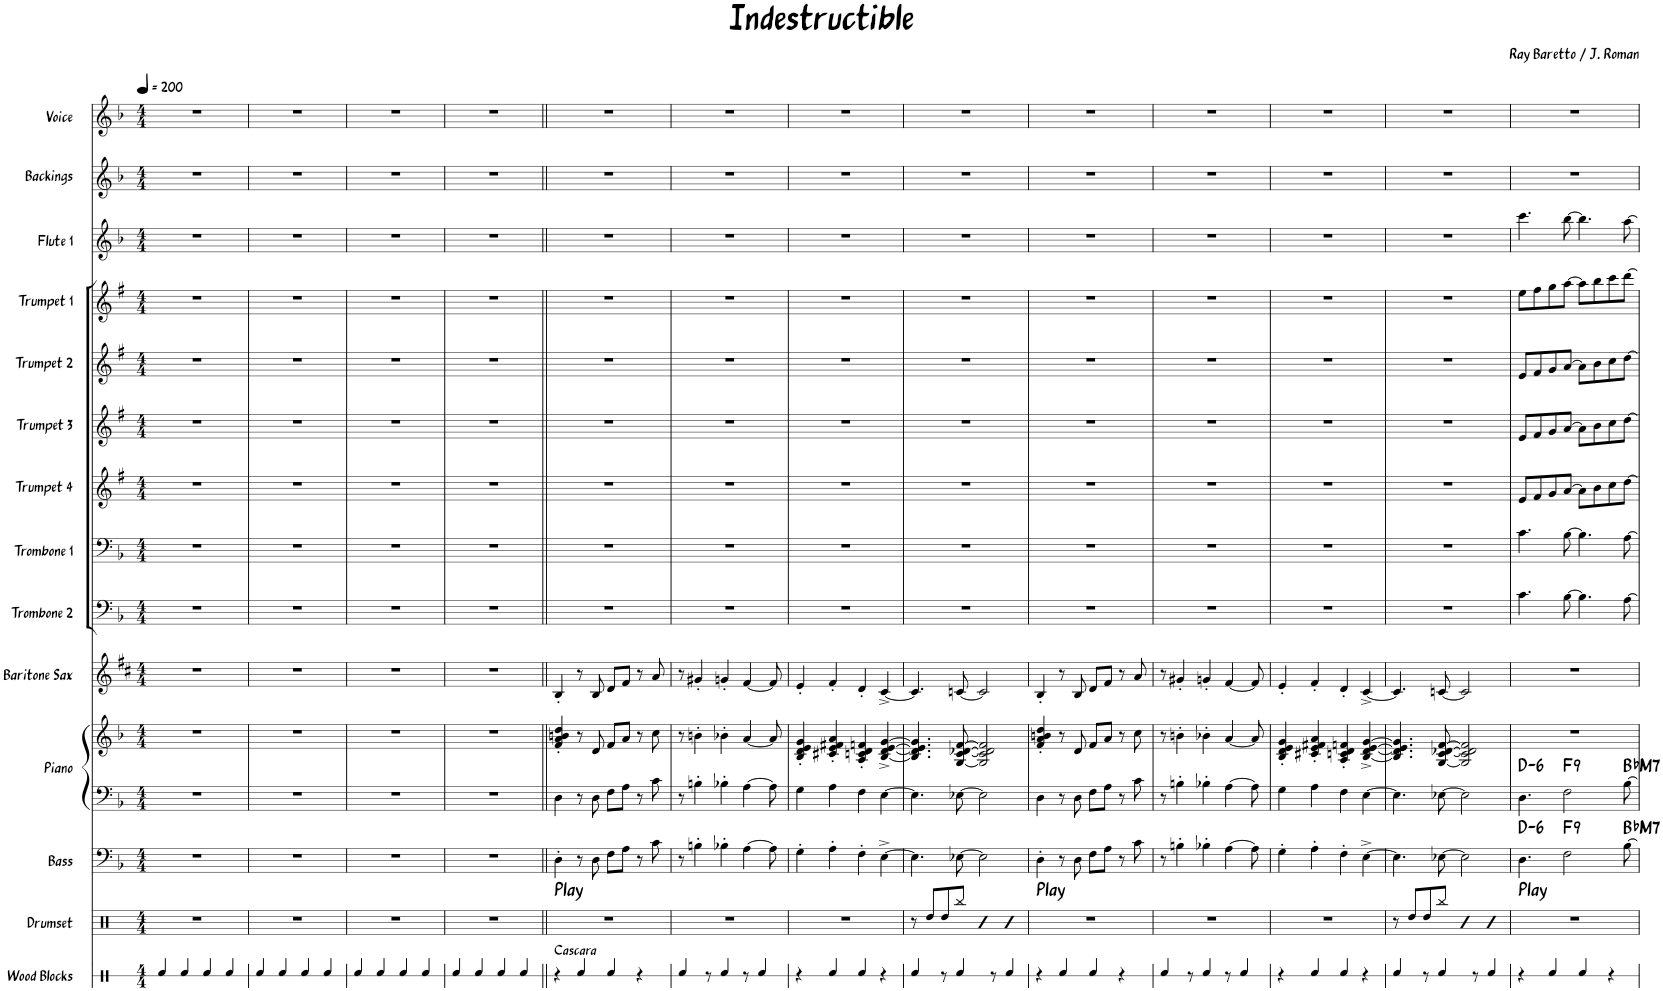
**kern	**kern	**harte	**kern	**harte	**kern	**kern	**harte	**kern	**kern	**kern	**kern	**kern	**kern	**kern	**kern	**kern	**kern
*part14	*part13	*part13	*part12	*part12	*part11	*part11	*part11	*part10	*part9	*part8	*part7	*part6	*part5	*part4	*part3	*part2	*part1
*staff15	*staff14	*	*staff13	*	*staff12	*staff11	*	*staff10	*staff9	*staff8	*staff7	*staff6	*staff5	*staff4	*staff3	*staff2	*staff1
*I"Wood Blocks	*I"Drumset	*	*I"Bass	*	*I"Piano	*	*	*I"Baritone Sax	*I"Trombone 2	*I"Trombone 1	*I"Trumpet 4	*I"Trumpet 3	*I"Trumpet 2	*I"Trumpet 1	*I"Flute 1	*I"Backings	*I"Voice
*I'Wd. Bl.	*I'D. Set	*	*I'Bass	*	*I'Piano	*	*	*I'Bari	*I'Tbn. 2	*I'Tbn. 1	*I'Tpt. 4	*I'Tpt. 3	*I'Tpt. 2	*I'Tpt. 1	*I'Fl.	*I'Bkgs.	*
*stria1	*	*	*	*	*	*	*	*	*	*	*	*	*	*	*	*	*
*clefX	*clefX	*	*clefF4	*	*clefF4	*clefG2	*	*clefG2	*clefF4	*clefF4	*clefG2	*clefG2	*clefG2	*clefG2	*clefG2	*clefG2	*clefG2
*	*	*	*Trd7c12	*	*	*	*	*Trd12c21	*	*	*Trd1c2	*Trd1c2	*Trd1c2	*Trd1c2	*	*	*
*k[]	*k[]	*	*k[b-]	*	*k[b-]	*k[b-]	*	*k[f#c#]	*k[b-]	*k[b-]	*k[f#]	*k[f#]	*k[f#]	*k[f#]	*k[b-]	*k[b-]	*k[b-]
*M4/4	*M4/4	*	*M4/4	*	*M4/4	*M4/4	*	*M4/4	*M4/4	*M4/4	*M4/4	*M4/4	*M4/4	*M4/4	*M4/4	*M4/4	*M4/4
*MM200	*MM200	*	*MM200	*	*MM200	*MM200	*	*MM200	*MM200	*MM200	*MM200	*MM200	*MM200	*MM200	*MM200	*MM200	*MM200
=1	=1	=1	=1	=1	=1	=1	=1	=1	=1	=1	=1	=1	=1	=1	=1	=1	=1
4Rf/	1r	.	1r	.	1r	1r	.	1r	1r	1r	1r	1r	1r	1r	1r	1r	1r
4Rf/	.	.	.	.	.	.	.	.	.	.	.	.	.	.	.	.	.
4Rf/	.	.	.	.	.	.	.	.	.	.	.	.	.	.	.	.	.
4Rf/	.	.	.	.	.	.	.	.	.	.	.	.	.	.	.	.	.
=2	=2	=2	=2	=2	=2	=2	=2	=2	=2	=2	=2	=2	=2	=2	=2	=2	=2
4Rf/	1r	.	1r	.	1r	1r	.	1r	1r	1r	1r	1r	1r	1r	1r	1r	1r
4Rf/	.	.	.	.	.	.	.	.	.	.	.	.	.	.	.	.	.
4Rf/	.	.	.	.	.	.	.	.	.	.	.	.	.	.	.	.	.
4Rf/	.	.	.	.	.	.	.	.	.	.	.	.	.	.	.	.	.
=3	=3	=3	=3	=3	=3	=3	=3	=3	=3	=3	=3	=3	=3	=3	=3	=3	=3
4Rf/	1r	.	1r	.	1r	1r	.	1r	1r	1r	1r	1r	1r	1r	1r	1r	1r
4Rf/	.	.	.	.	.	.	.	.	.	.	.	.	.	.	.	.	.
4Rf/	.	.	.	.	.	.	.	.	.	.	.	.	.	.	.	.	.
4Rf/	.	.	.	.	.	.	.	.	.	.	.	.	.	.	.	.	.
=4	=4	=4	=4	=4	=4	=4	=4	=4	=4	=4	=4	=4	=4	=4	=4	=4	=4
4Rf/	1r	.	1r	.	1r	1r	.	1r	1r	1r	1r	1r	1r	1r	1r	1r	1r
4Rf/	.	.	.	.	.	.	.	.	.	.	.	.	.	.	.	.	.
4Rf/	.	.	.	.	.	.	.	.	.	.	.	.	.	.	.	.	.
4Rf/	.	.	.	.	.	.	.	.	.	.	.	.	.	.	.	.	.
=5||	=5||	=5||	=5||	=5||	=5||	=5||	=5||	=5||	=5||	=5||	=5||	=5||	=5||	=5||	=5||	=5||	=5||
!	!LO:TX:b:t=Cascara	!LO:H:kt=Play	!	!	!	!	!	!	!	!	!	!	!	!	!	!	!
4r	1r	N	4D'\	.	4D\	4f/' 4a/' 4bn/' 4dd/'	.	4B'/	1r	1r	1r	1r	1r	1r	1r	1r	1r
4Rf/	.	.	8r	.	8r	8r	.	8r	.	.	.	.	.	.	.	.	.
.	.	.	8D\	.	8D\	8d/	.	8B/	.	.	.	.	.	.	.	.	.
4Rf/	.	.	8F\L	.	8F\L	8f/L	.	8d/L	.	.	.	.	.	.	.	.	.
.	.	.	8A\J	.	8A\J	8a/J	.	8f#/J	.	.	.	.	.	.	.	.	.
4r	.	.	8r	.	8r	8r	.	8r	.	.	.	.	.	.	.	.	.
.	.	.	8c\	.	8c\	8cc\	.	8a/	.	.	.	.	.	.	.	.	.
=6	=6	=6	=6	=6	=6	=6	=6	=6	=6	=6	=6	=6	=6	=6	=6	=6	=6
4Rf/	1r	.	8r	.	8r	8r	.	8r	1r	1r	1r	1r	1r	1r	1r	1r	1r
.	.	.	4Bn'\	.	4Bn'\	4bn'\	.	4g#X'/	.	.	.	.	.	.	.	.	.
8r	.	.	.	.	.	.	.	.	.	.	.	.	.	.	.	.	.
4Rf/	.	.	4B-X'\	.	4B-X'\	4b-X'\	.	4gn'/	.	.	.	.	.	.	.	.	.
8r	.	.	[4A\	.	[4A\	[4a/	.	[4f#/	.	.	.	.	.	.	.	.	.
4Rf/	.	.	.	.	.	.	.	.	.	.	.	.	.	.	.	.	.
.	.	.	8A\]	.	8A\]	8a/]	.	8f#/]	.	.	.	.	.	.	.	.	.
=7	=7	=7	=7	=7	=7	=7	=7	=7	=7	=7	=7	=7	=7	=7	=7	=7	=7
4r	1r	.	4G'\	.	4G\	4B-/' 4d/' 4e/' 4g/'	.	4e'/	1r	1r	1r	1r	1r	1r	1r	1r	1r
4Rf/	.	.	4A'\	.	4A\	4c#X/' 4e/' 4f#X/' 4a/'	.	4f#'/	.	.	.	.	.	.	.	.	.
4Rf/	.	.	4F'\	.	4F\	4A/' 4cn/' 4d/' 4fn/'	.	4d'/	.	.	.	.	.	.	.	.	.
4r	.	.	[4E^\	.	[4E\	[4B-/^ [4d/^ [4e/^ [4g/^	.	[4c#^/	.	.	.	.	.	.	.	.	.
=8	=8	=8	=8	=8	=8	=8	=8	=8	=8	=8	=8	=8	=8	=8	=8	=8	=8
4Rf/	8r	.	4.E\]	.	4.E\]	4.B-/] 4.d/] 4.e/] 4.g/]	.	4.c#/]	1r	1r	1r	1r	1r	1r	1r	1r	1r
.	8Rdd/L	.	.	.	.	.	.	.	.	.	.	.	.	.	.	.	.
8r	8Rdd/	.	.	.	.	.	.	.	.	.	.	.	.	.	.	.	.
4Rf/	8Rbb/J	.	[8E-X\	.	[8E-X\	[8G/ [8c/ [8d-X/ [8f/	.	[8cn/	.	.	.	.	.	.	.	.	.
.	4R	.	2E-\]	.	2E-\]	2G/] 2c/] 2d-/] 2f/]	.	2c/]	.	.	.	.	.	.	.	.	.
8r	.	.	.	.	.	.	.	.	.	.	.	.	.	.	.	.	.
4Rf/	4R	.	.	.	.	.	.	.	.	.	.	.	.	.	.	.	.
=9	=9	=9	=9	=9	=9	=9	=9	=9	=9	=9	=9	=9	=9	=9	=9	=9	=9
!	!	!LO:H:kt=Play	!	!	!	!	!	!	!	!	!	!	!	!	!	!	!
4r	1r	N	4D'\	.	4D\	4f/' 4a/' 4bn/' 4dd/'	.	4B'/	1r	1r	1r	1r	1r	1r	1r	1r	1r
4Rf/	.	.	8r	.	8r	8r	.	8r	.	.	.	.	.	.	.	.	.
.	.	.	8D\	.	8D\	8d/	.	8B/	.	.	.	.	.	.	.	.	.
4Rf/	.	.	8F\L	.	8F\L	8f/L	.	8d/L	.	.	.	.	.	.	.	.	.
.	.	.	8A\J	.	8A\J	8a/J	.	8f#/J	.	.	.	.	.	.	.	.	.
4r	.	.	8r	.	8r	8r	.	8r	.	.	.	.	.	.	.	.	.
.	.	.	8c\	.	8c\	8cc\	.	8a/	.	.	.	.	.	.	.	.	.
=10	=10	=10	=10	=10	=10	=10	=10	=10	=10	=10	=10	=10	=10	=10	=10	=10	=10
4Rf/	1r	.	8r	.	8r	8r	.	8r	1r	1r	1r	1r	1r	1r	1r	1r	1r
.	.	.	4Bn'\	.	4Bn'\	4bn'\	.	4g#X'/	.	.	.	.	.	.	.	.	.
8r	.	.	.	.	.	.	.	.	.	.	.	.	.	.	.	.	.
4Rf/	.	.	4B-X'\	.	4B-X'\	4b-X'\	.	4gn'/	.	.	.	.	.	.	.	.	.
8r	.	.	[4A\	.	[4A\	[4a/	.	[4f#/	.	.	.	.	.	.	.	.	.
4Rf/	.	.	.	.	.	.	.	.	.	.	.	.	.	.	.	.	.
.	.	.	8A\]	.	8A\]	8a/]	.	8f#/]	.	.	.	.	.	.	.	.	.
=11	=11	=11	=11	=11	=11	=11	=11	=11	=11	=11	=11	=11	=11	=11	=11	=11	=11
4r	1r	.	4G'\	.	4G\	4B-/' 4d/' 4e/' 4g/'	.	4e'/	1r	1r	1r	1r	1r	1r	1r	1r	1r
4Rf/	.	.	4A'\	.	4A\	4c#X/' 4e/' 4f#X/' 4a/'	.	4f#'/	.	.	.	.	.	.	.	.	.
4Rf/	.	.	4F'\	.	4F\	4A/' 4cn/' 4d/' 4fn/'	.	4d'/	.	.	.	.	.	.	.	.	.
4r	.	.	[4E^\	.	[4E\	[4B-/^ [4d/^ [4e/^ [4g/^	.	[4c#^/	.	.	.	.	.	.	.	.	.
=12	=12	=12	=12	=12	=12	=12	=12	=12	=12	=12	=12	=12	=12	=12	=12	=12	=12
4Rf/	8r	.	4.E\]	.	4.E\]	4.B-/] 4.d/] 4.e/] 4.g/]	.	4.c#/]	1r	1r	1r	1r	1r	1r	1r	1r	1r
.	8Rdd/L	.	.	.	.	.	.	.	.	.	.	.	.	.	.	.	.
8r	8Rdd/	.	.	.	.	.	.	.	.	.	.	.	.	.	.	.	.
4Rf/	8Rbb/J	.	[8E-X\	.	[8E-X\	[8G/ [8c/ [8d-X/ [8f/	.	[8cn/	.	.	.	.	.	.	.	.	.
.	4R	.	2E-\]	.	2E-\]	2G/] 2c/] 2d-/] 2f/]	.	2c/]	.	.	.	.	.	.	.	.	.
8r	.	.	.	.	.	.	.	.	.	.	.	.	.	.	.	.	.
4Rf/	4R	.	.	.	.	.	.	.	.	.	.	.	.	.	.	.	.
=13	=13	=13	=13	=13	=13	=13	=13	=13	=13	=13	=13	=13	=13	=13	=13	=13	=13
!	!	!LO:H:kt=Play	!	!LO:H:kt=6	!	!	!LO:H:kt=6	!	!	!	!	!	!	!	!	!	!
*	*	*	*	*	*	*^	*	*	*	*	*	*	*	*	*	*	*
4r	1r	N	4.D\	D:min6	4.D\	1r	4.ryy	D:min6	1r	4.c\	4.c\	8e/L	8e/L	8e/L	8ee\L	4.ccc\	1r	1r
.	.	.	.	.	.	.	.	.	.	.	.	8f#/	8f#/	8f#/	8ff#\	.	.	.
4Rf/	.	.	.	.	.	.	.	.	.	.	.	8g/	8g/	8g/	8gg\	.	.	.
!	!	!	!	!LO:H:kt=9	!	!	!	!LO:H:kt=9	!	!	!	!	!	!	!	!	!	!
.	.	.	2F\	F:9	2F\	.	2ryy	F:9	.	[8B-\	[8B-\	[8a/J	[8a/J	[8a/J	[8aa\J	[8bb-\	.	.
4Rf/	.	.	.	.	.	.	.	.	.	4.B-\]	4.B-\]	8a\L]	8a\L]	8a\L]	8aa\L]	4.bb-\]	.	.
.	.	.	.	.	.	.	.	.	.	.	.	8b\	8b\	8b\	8bb\	.	.	.
4r	.	.	.	.	.	.	.	.	.	.	.	8cc\	8cc\	8cc\	8ccc\	.	.	.
!	!	!	!	!LO:H:kt=M7	!	!	!	!LO:H:kt=M7	!	!	!	!	!	!	!	!	!	!
.	.	.	[8B-\	Bb:maj7	[8B-\	.	8ryy	Bb:maj7	.	[8A\	[8A\	[8dd\J	[8dd\J	[8dd\J	[8ddd\J	[8aa\	.	.
*	*	*	*	*	*	*v	*v	*	*	*	*	*	*	*	*	*	*	*
=	=	=	=	=	=	=	=	=	=	=	=	=	=	=	=	=	=
*-	*-	*-	*-	*-	*-	*-	*-	*-	*-	*-	*-	*-	*-	*-	*-	*-	*-
